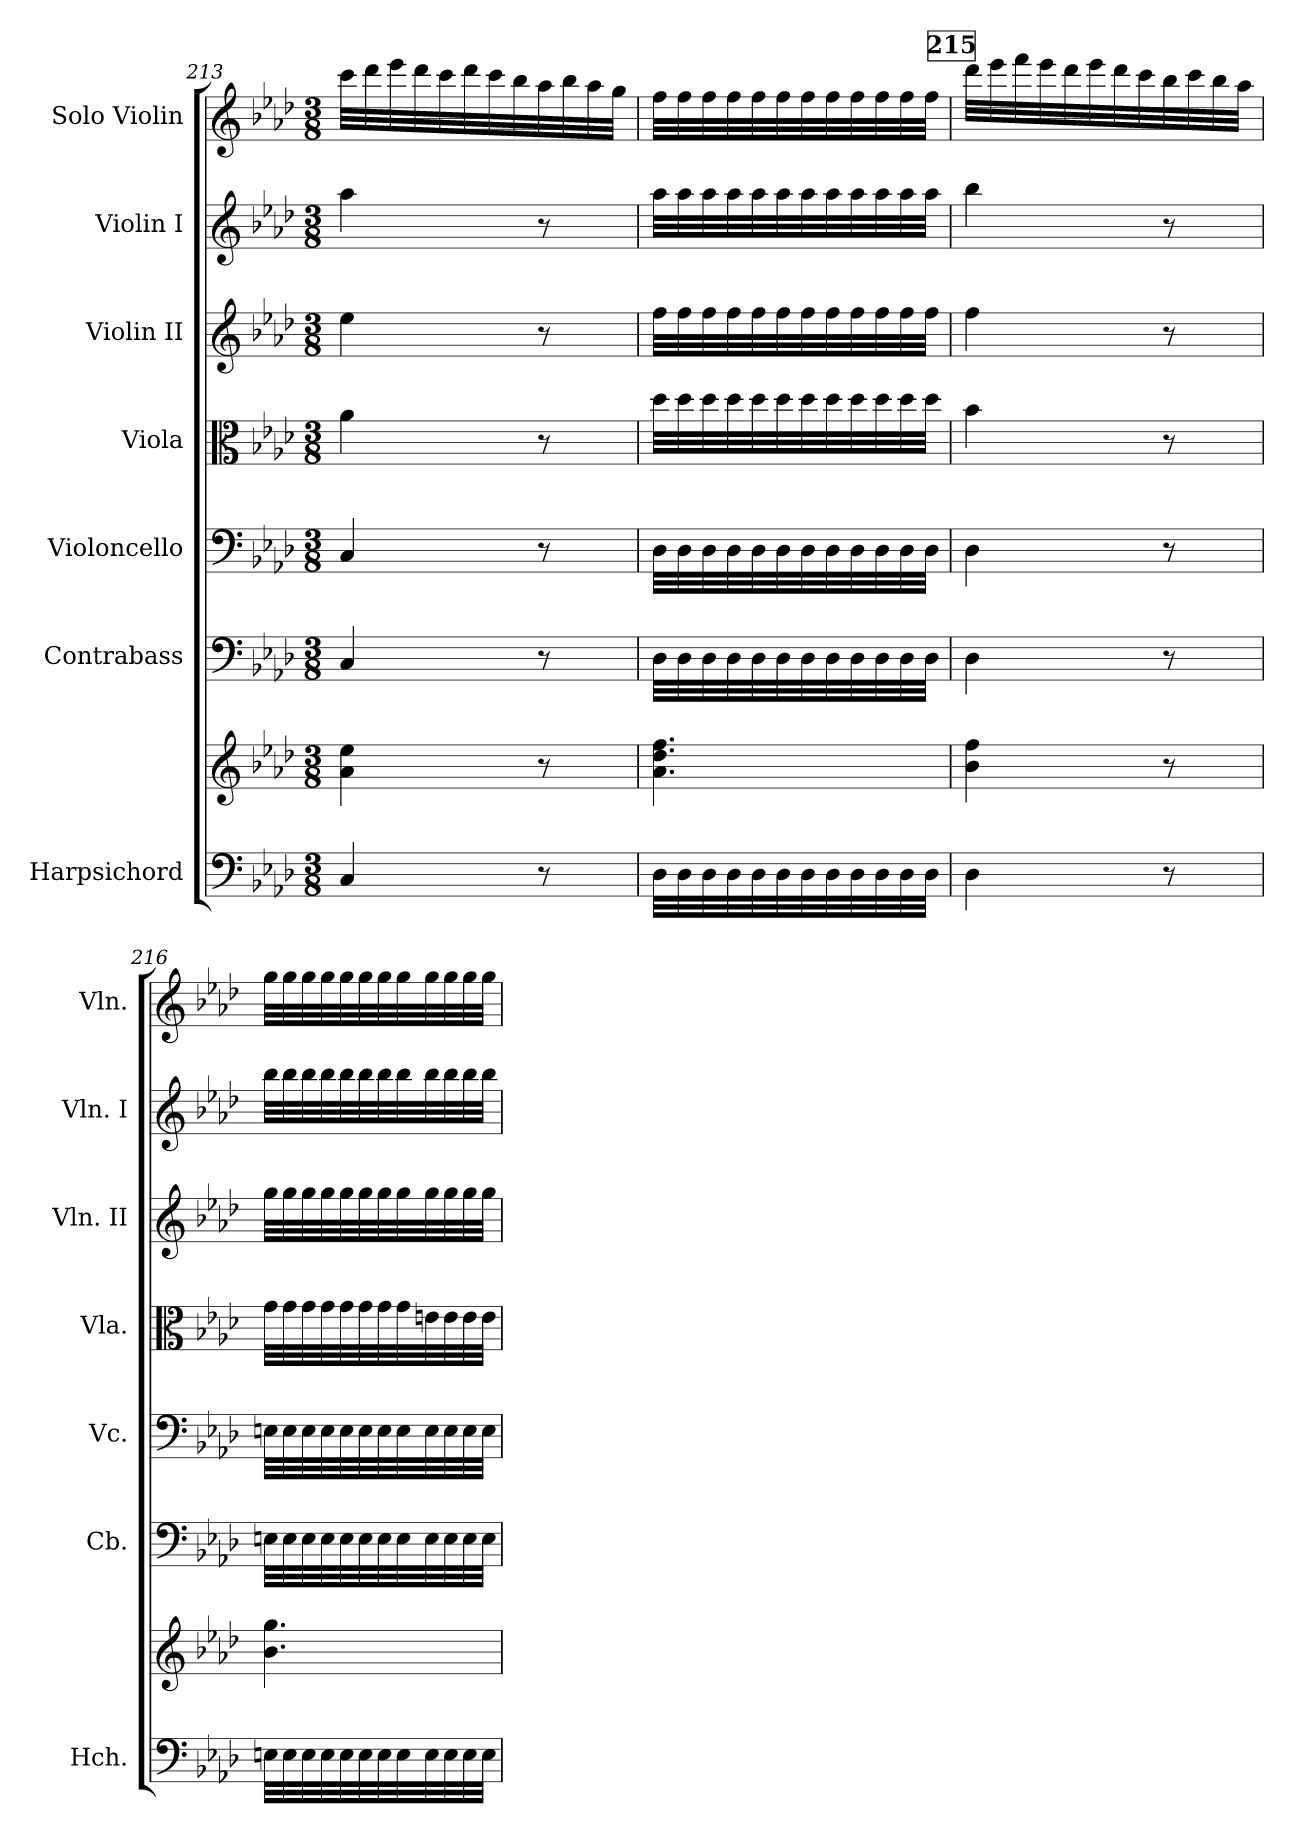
**kern	**kern	**kern	**kern	**kern	**kern	**kern	**kern
*part7	*part7	*part6	*part5	*part4	*part3	*part2	*part1
*staff8	*staff7	*staff6	*staff5	*staff4	*staff3	*staff2	*staff1
*I"Harpsichord	*	*I"Contrabass	*I"Violoncello	*I"Viola	*I"Violin II	*I"Violin I	*I"Solo Violin
*I'Hch.	*	*I'Cb.	*I'Vc.	*I'Vla.	*I'Vln. II	*I'Vln. I	*I'Vln.
!!LO:PB:g=z
*clefF4	*clefG2	*clefF4	*clefF4	*clefC3	*clefG2	*clefG2	*clefG2
*	*	*ITrd7c12	*	*	*	*	*
*k[b-e-a-d-]	*k[b-e-a-d-]	*k[b-e-a-d-]	*k[b-e-a-d-]	*k[b-e-a-d-]	*k[b-e-a-d-]	*k[b-e-a-d-]	*k[b-e-a-d-]
*M3/8	*M3/8	*M3/8	*M3/8	*M3/8	*M3/8	*M3/8	*M3/8
=213	=213	=213	=213	=213	=213	=213	=213
4C/	4a-\ 4ee-\	4CC/	4C/	4a-\	4ee-\	4aa-\	32ccc\LLL
.	.	.	.	.	.	.	32ddd-\
.	.	.	.	.	.	.	32eee-\
.	.	.	.	.	.	.	32ddd-\
.	.	.	.	.	.	.	32ccc\
.	.	.	.	.	.	.	32ddd-\
.	.	.	.	.	.	.	32ccc\
.	.	.	.	.	.	.	32bb-\
8r	8r	8r	8r	8r	8r	8r	32aa-\
.	.	.	.	.	.	.	32bb-\
.	.	.	.	.	.	.	32aa-\
.	.	.	.	.	.	.	32gg\JJJ
=214	=214	=214	=214	=214	=214	=214	=214
32D-\LLL	4.a-\ 4.dd-\ 4.ff\	32DD-\LLL	32D-\LLL	32dd-\LLL	32ff\LLL	32aa-\LLL	32ff\LLL
32D-\	.	32DD-\	32D-\	32dd-\	32ff\	32aa-\	32ff\
32D-\	.	32DD-\	32D-\	32dd-\	32ff\	32aa-\	32ff\
32D-\	.	32DD-\	32D-\	32dd-\	32ff\	32aa-\	32ff\
32D-\	.	32DD-\	32D-\	32dd-\	32ff\	32aa-\	32ff\
32D-\	.	32DD-\	32D-\	32dd-\	32ff\	32aa-\	32ff\
32D-\	.	32DD-\	32D-\	32dd-\	32ff\	32aa-\	32ff\
32D-\	.	32DD-\	32D-\	32dd-\	32ff\	32aa-\	32ff\
32D-\	.	32DD-\	32D-\	32dd-\	32ff\	32aa-\	32ff\
32D-\	.	32DD-\	32D-\	32dd-\	32ff\	32aa-\	32ff\
32D-\	.	32DD-\	32D-\	32dd-\	32ff\	32aa-\	32ff\
32D-\JJJ	.	32DD-\JJJ	32D-\JJJ	32dd-\JJJ	32ff\JJJ	32aa-\JJJ	32ff\JJJ
!!LO:PB:g=z
!!LO:REH:place=s1:a:B:fs=14:t=215
=215	=215	=215	=215	=215	=215	=215	=215
4D-\	4b-\ 4ff\	4DD-\	4D-\	4b-\	4ff\	4bb-\	32ddd-\LLL
.	.	.	.	.	.	.	32eee-\
.	.	.	.	.	.	.	32fff\
.	.	.	.	.	.	.	32eee-\
.	.	.	.	.	.	.	32ddd-\
.	.	.	.	.	.	.	32eee-\
.	.	.	.	.	.	.	32ddd-\
.	.	.	.	.	.	.	32ccc\
8r	8r	8r	8r	8r	8r	8r	32bb-\
.	.	.	.	.	.	.	32ccc\
.	.	.	.	.	.	.	32bb-\
.	.	.	.	.	.	.	32aa-\JJJ
=216	=216	=216	=216	=216	=216	=216	=216
32En\LLL	4.b-\ 4.gg\	32EEn\LLL	32En\LLL	32g\LLL	32gg\LLL	32bb-\LLL	32gg\LLL
32E\	.	32EE\	32E\	32g\	32gg\	32bb-\	32gg\
32E\	.	32EE\	32E\	32g\	32gg\	32bb-\	32gg\
32E\	.	32EE\	32E\	32g\	32gg\	32bb-\	32gg\
32E\	.	32EE\	32E\	32g\	32gg\	32bb-\	32gg\
32E\	.	32EE\	32E\	32g\	32gg\	32bb-\	32gg\
32E\	.	32EE\	32E\	32g\	32gg\	32bb-\	32gg\
32E\	.	32EE\	32E\	32g\	32gg\	32bb-\	32gg\
32E\	.	32EE\	32E\	32en\	32gg\	32bb-\	32gg\
32E\	.	32EE\	32E\	32e\	32gg\	32bb-\	32gg\
32E\	.	32EE\	32E\	32e\	32gg\	32bb-\	32gg\
32E\JJJ	.	32EE\JJJ	32E\JJJ	32e\JJJ	32gg\JJJ	32bb-\JJJ	32gg\JJJ
=	=	=	=	=	=	=	=
*-	*-	*-	*-	*-	*-	*-	*-
